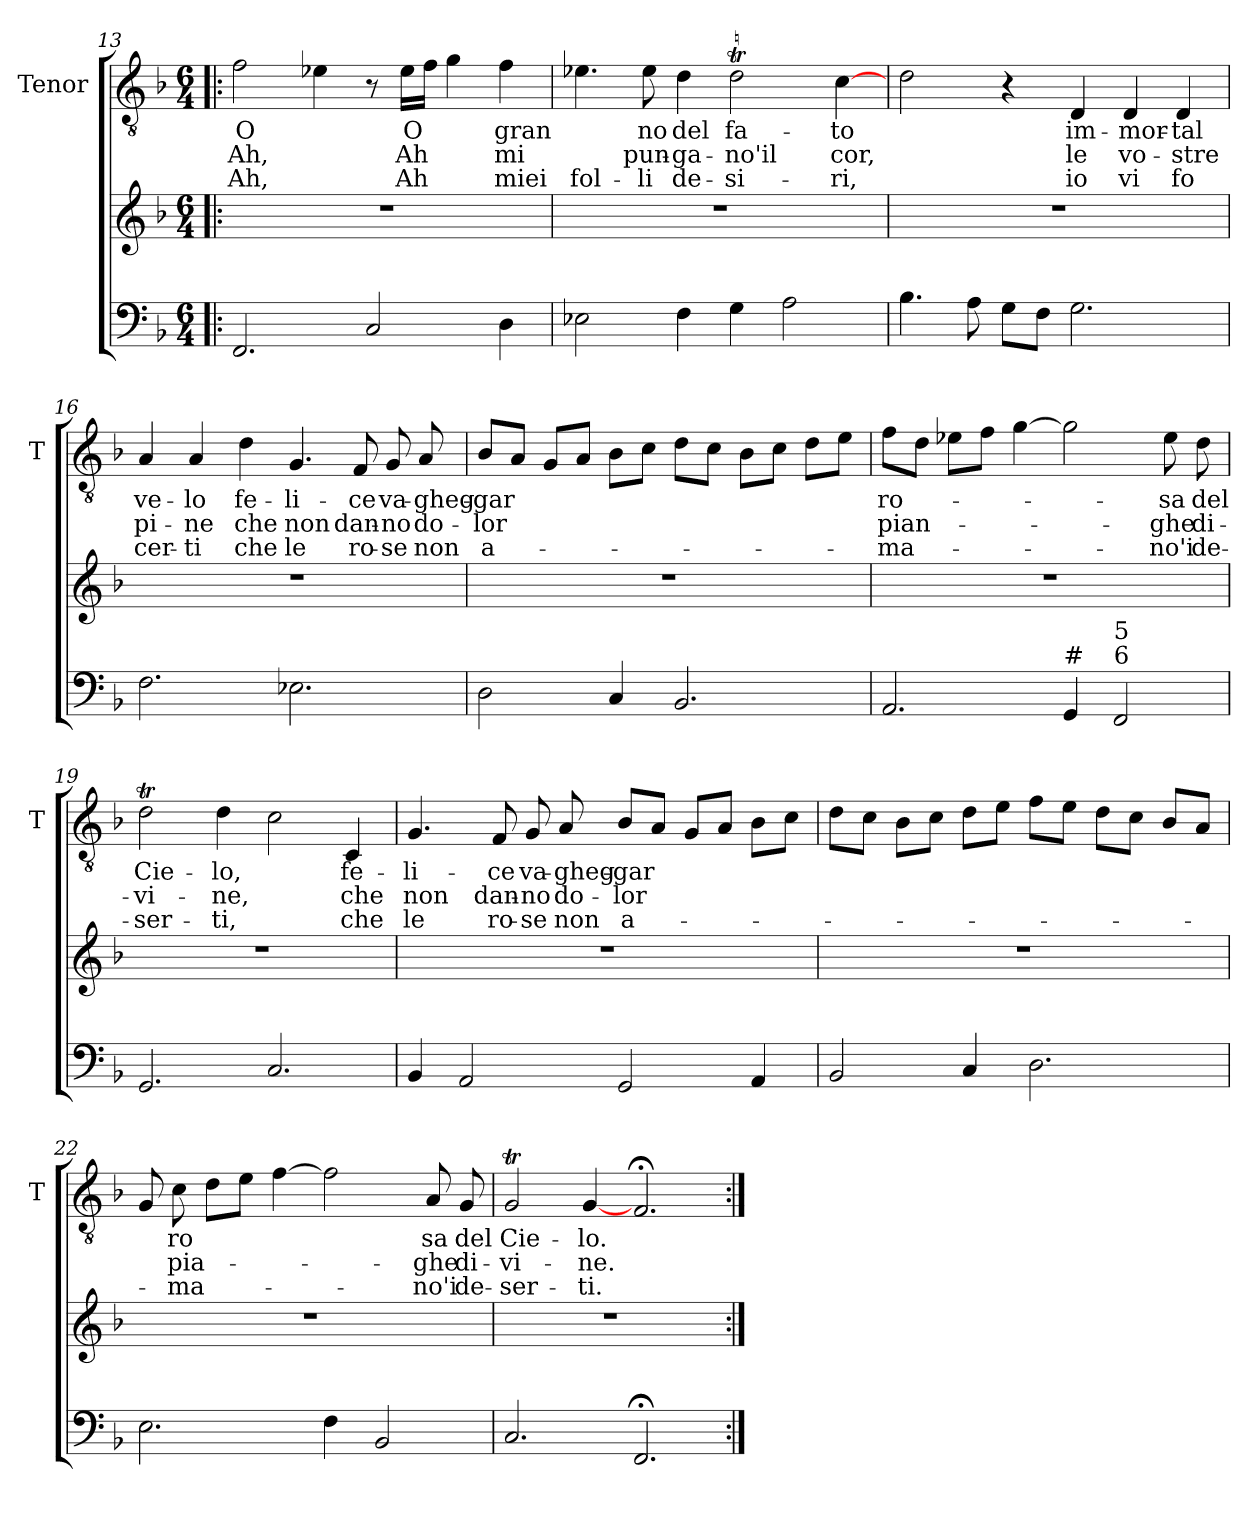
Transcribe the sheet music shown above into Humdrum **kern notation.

**kern	**kern	**kern	**text	**text	**text
*part2	*part2	*part1	*part1	*part1	*part1
*staff3	*staff2	*staff1	*staff1	*staff1	*staff1
*	*	*I"Tenor	*	*	*
*	*	*I'T	*	*	*
*clefF4	*clefG2	*clefGv2	*	*	*
*k[b-]	*k[b-]	*k[b-]	*	*	*
*F:	*F:	*F:	*	*	*
*M6/4	*M6/4	*M6/4	*	*	*
=13!|:	=13!|:	=13!|:	=13!|:	=13!|:	=13!|:
!	!	!	!LO:LY:b	!LO:LY:b	!LO:LY:b
2.FF/	1.r	2f\	O	Ah,	Ah,
.	.	4e-X\	.	.	.
2C/	.	8r	.	.	.
!	!	!	!LO:LY:b	!LO:LY:b	!LO:LY:b
.	.	16e-\LL	O	Ah	Ah
.	.	16f\JJ	.	.	.
.	.	4g\	.	.	.
!	!	!	!LO:LY:b	!LO:LY:b	!LO:LY:b
4D\	.	4f\	gran	mi	miei
!!LO:LB:g=z
=14	=14	=14	=14	=14	=14
!	!	!	!	!	!LO:LY:b
2E-X\	1.r	4.e-X\	.	.	fol-
!	!	!	!LO:LY:b	!LO:LY:b	!LO:LY:b
.	.	8e-\	-no	pun-	-li
!	!	!	!LO:LY:b	!LO:LY:b	!LO:LY:b
4F\	.	4d\	del	-ga-	de-
!	!	!	!LO:LY:b	!LO:LY:b	!LO:LY:b
4G\	.	2dT\	fa-	-no'il	-si-
2A\	.	.	.	.	.
!	!	!	!LO:LY:b	!LO:LY:b	!LO:LY:b
.	.	[4c\	-to	cor,	-ri,
=15	=15	=15	=15	=15	=15
4.B-\	1.r	2d\	.	.	.
8A\	.	.	.	.	.
8G\L	.	4r	.	.	.
8F\J	.	.	.	.	.
!	!	!	!LO:LY:b	!LO:LY:b	!LO:LY:b
2.G\	.	4D/	im-	le	io
!	!	!	!LO:LY:b	!LO:LY:b	!LO:LY:b
.	.	4D/	-mor-	vo-	vi
!	!	!	!LO:LY:b	!LO:LY:b	!LO:LY:b
.	.	4D/	-tal	-stre	fo
=16	=16	=16	=16	=16	=16
!	!	!	!LO:LY:b	!LO:LY:b	!LO:LY:b
2.F\	1.r	4A/	ve-	pi-	cer-
!	!	!	!LO:LY:b	!LO:LY:b	!LO:LY:b
.	.	4A/	-lo	-ne	-ti
!	!	!	!LO:LY:b	!LO:LY:b	!LO:LY:b
.	.	4d\	fe-	che	che
!	!	!	!LO:LY:b	!LO:LY:b	!LO:LY:b
2.E-X\	.	4.G/	-li-	non	le
!	!	!	!LO:LY:b	!LO:LY:b	!LO:LY:b
.	.	8F/	-ce	dan-	ro-
!	!	!	!LO:LY:b	!LO:LY:b	!LO:LY:b
.	.	8G/	va-	-no	-se
!	!	!	!LO:LY:b	!LO:LY:b	!LO:LY:b
.	.	8A/	-gheg-	do-	non
=17	=17	=17	=17	=17	=17
!	!	!	!LO:LY:b	!LO:LY:b	!LO:LY:b
2D\	1.r	8B-/L	-gar	-lor	a-
.	.	8A/J	.	.	.
.	.	8G/L	.	.	.
.	.	8A/J	.	.	.
4C/	.	8B-\L	.	.	.
.	.	8c\J	.	.	.
2.BB-/	.	8d\L	.	.	.
.	.	8c\J	.	.	.
.	.	8B-\L	.	.	.
.	.	8c\J	.	.	.
.	.	8d\L	.	.	.
.	.	8e\J	.	.	.
!!LO:LB:g=z
=18	=18	=18	=18	=18	=18
!	!	!	!LO:LY:b	!LO:LY:b	!LO:LY:b
2.AA/	1.r	8f\L	ro-	pian-	-ma-
.	.	8d\J	.	.	.
.	.	8e-X\L	.	.	.
.	.	8f\J	.	.	.
.	.	[4g\	.	.	.
!LO:TX:a:t=#	!	!	!	!	!
4GG/	.	2g\]	.	.	.
!LO:TX:a:t=6	!	!	!	!	!
!LO:TX:a:t=5	!	!	!	!	!
2FF/	.	.	.	.	.
!	!	!	!LO:LY:b	!LO:LY:b	!LO:LY:b
.	.	8e-\	-sa	-ghe	-no'i
!	!	!	!LO:LY:b	!LO:LY:b	!LO:LY:b
.	.	8d\	del	di-	de-
=19	=19	=19	=19	=19	=19
!	!	!	!LO:LY:b	!LO:LY:b	!LO:LY:b
2.GG/	1.r	2dT\	Cie-	-vi-	-ser-
!	!	!	!LO:LY:b	!LO:LY:b	!LO:LY:b
.	.	4d\	-lo,	-ne,	-ti,
2.C/	.	2c\	.	.	.
!	!	!	!LO:LY:b	!LO:LY:b	!LO:LY:b
.	.	4C/	fe-	che	che
=20	=20	=20	=20	=20	=20
!	!	!	!LO:LY:b	!LO:LY:b	!LO:LY:b
4BB-/	1.r	4.G/	-li-	non	le
2AA/	.	.	.	.	.
!	!	!	!LO:LY:b	!LO:LY:b	!LO:LY:b
.	.	8F/	-ce	dan-	ro-
!	!	!	!LO:LY:b	!LO:LY:b	!LO:LY:b
.	.	8G/	va-	-no	-se
!	!	!	!LO:LY:b	!LO:LY:b	!LO:LY:b
.	.	8A/	-gheg-	do-	non
!	!	!	!LO:LY:b	!LO:LY:b	!LO:LY:b
2GG/	.	8B-/L	-gar	-lor	a-
.	.	8A/J	.	.	.
.	.	8G/L	.	.	.
.	.	8A/J	.	.	.
4AA/	.	8B-\L	.	.	.
.	.	8c\J	.	.	.
!!LO:LB:g=z
=21	=21	=21	=21	=21	=21
2BB-/	1.r	8d\L	.	.	.
.	.	8c\J	.	.	.
.	.	8B-\L	.	.	.
.	.	8c\J	.	.	.
4C/	.	8d\L	.	.	.
.	.	8e\J	.	.	.
2.D\	.	8f\L	.	.	.
.	.	8e\J	.	.	.
.	.	8d\L	.	.	.
.	.	8c\J	.	.	.
.	.	8B-/L	.	.	.
.	.	8A/J	.	.	.
=22	=22	=22	=22	=22	=22
2.E\	1.r	8G/	.	.	.
!	!	!	!LO:LY:b	!LO:LY:b	!LO:LY:b
.	.	8c\	ro	pia-	-ma-
.	.	8d\L	.	.	.
.	.	8e\J	.	.	.
.	.	[4f\	.	.	.
4F\	.	2f\]	.	.	.
2BB-/	.	.	.	.	.
!	!	!	!LO:LY:b	!LO:LY:b	!LO:LY:b
.	.	8A/	sa	-ghe	-no'i
!	!	!	!LO:LY:b	!LO:LY:b	!LO:LY:b
.	.	8G/	del	di-	de-
=23	=23	=23	=23	=23	=23
!	!	!	!LO:LY:b	!LO:LY:b	!LO:LY:b
2.C/	1.r	2GT/	Cie-	-vi-	-ser-
!	!	!	!LO:LY:b	!LO:LY:b	!LO:LY:b
.	.	[4G/	-lo.	-ne.	-ti.
2.FF;</	.	2.F;</	.	.	.
=:|!	=:|!	=:|!	=:|!	=:|!	=:|!
*-	*-	*-	*-	*-	*-
